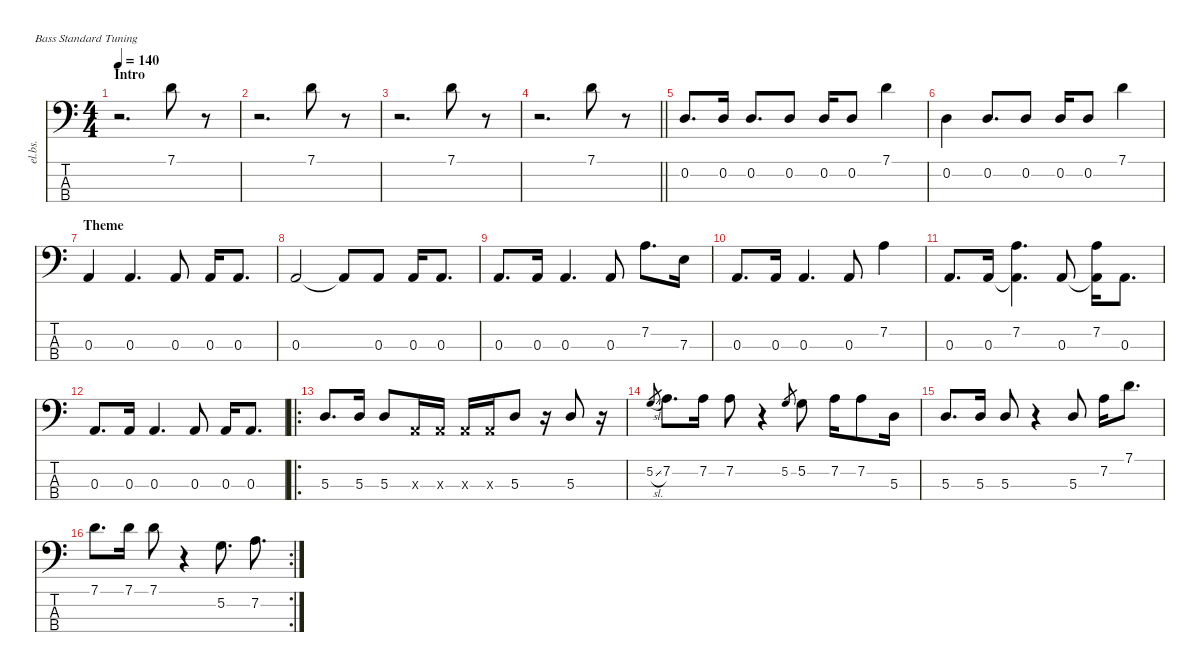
\defaultSystemsLayout 4
\hideDynamics
\bracketExtendMode nobrackets
\otherSystemsTrackNameOrientation horizontal
\track ("Bass" "el.bs.") {defaultSystemsLayout 4 instrument electricbassfinger}
\staff {score tabs}
\tuning (G2 D2 A1 E1)
\ts (4 4)
\section ("" "Intro")
\tempo 140
\clef f4
\ks c
r.2{d dy f instrument electricbassfinger beam Down} 7.1.8{beam Down} r.8{beam Down} |
r.2{d beam Down} 7.1.8{beam Down} r.8{beam Down} |
r.2{d beam Down} 7.1.8{beam Down} r.8{beam Down} |
\barLineRight lightlight
r.2{d beam Down} 7.1.8{beam Down} r.8{beam Down} |
0.2.8{d beam Up} 0.2.16{beam Up} 0.2.8{d beam Up} 0.2.8{beam Up} 0.2.16{beam Up} 0.2.8{beam Up} 7.1.4{beam Down} |
0.2.4{beam Down} 0.2.8{d beam Up} 0.2.8{beam Up} 0.2.16{beam Up} 0.2.8{beam Up} 7.1.4{beam Down} |
\section ("" "Theme")
0.3.4{beam Up} 0.3.4{d beam Up} 0.3.8{beam Up} 0.3.16{beam Up} 0.3.8{d beam Up} |
0.3.2{beam Up} 0.3{t}.8{beam Up} 0.3.8{beam Up} 0.3.16{beam Up} 0.3.8{d beam Up} |
0.3.8{d beam Up} 0.3.16{beam Up} 0.3.4{d beam Up} 0.3.8{beam Up} 7.2.8{d beam Down} 7.3.16{beam Down} |
0.3.8{d beam Up} 0.3.16{beam Up} 0.3.4{d beam Up} 0.3.8{beam Up} 7.2.4{beam Down} |
0.3.8{d beam Up} 0.3.16{beam Up} (7.2 0.3{t}).4{d beam Down} 0.3.8{beam Up} (7.2 0.3{t}).16{beam Down} 0.3.8{d beam Down} |
0.3.8{d beam Up} 0.3.16{beam Up} 0.3.4{d beam Up} 0.3.8{beam Up} 0.3.16{beam Up} 0.3.8{d beam Up} |
\ro
5.3.8{d beam Up} 5.3.16{beam Up} 5.3.8{beam Up} 0.3{x}.16{dy ff beam Up} 0.3{x}.16{beam Up} 0.3{x}.16{beam Up} 0.3{x}.16{beam Up} 5.3.8{dy f beam Up} r.16{beam Up} 5.3.8{beam Up} r.16{beam Up} |
5.2{sl}.8{gr dy mf beam Up} 7.2.8{d dy f beam Down} 7.2.16{beam Down} 7.2.8{beam Down} r.4{beam Down} 5.2.8{gr dy mf beam Up} 5.2.8{dy f beam Down} 7.2.16{beam Down} 7.2.8{beam Down} 5.3.16{beam Down} |
5.3.8{d beam Up} 5.3.16{beam Up} 5.3.8{beam Up} r.4{beam Up} 5.3.8{beam Up} 7.2.16{beam Down} 7.1.8{d beam Down} |
\rc 2
7.1.8{d beam Down} 7.1.16{beam Down} 7.1.8{beam Down} r.4{beam Down} 5.2.8{d beam Down} 7.2.8{d beam Down}
